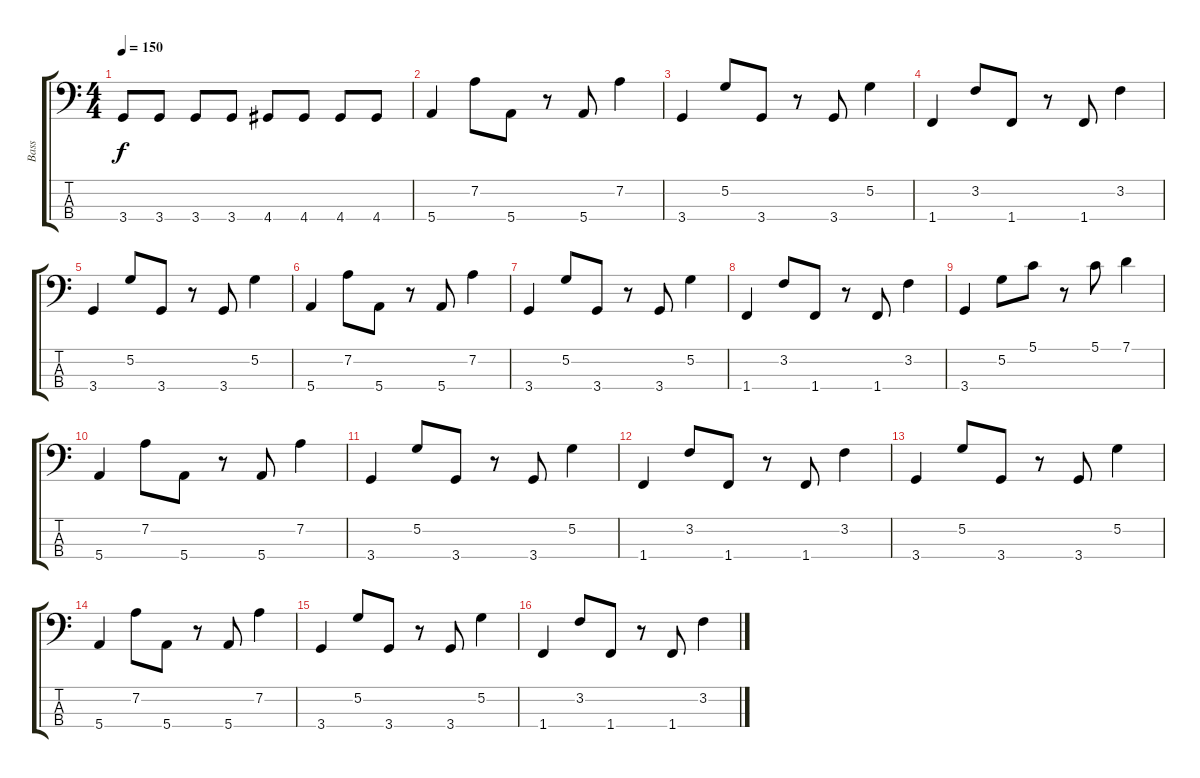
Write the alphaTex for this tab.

\track ("Bass" "Bass") {instrument electricbassfinger}
\staff {score tabs}
\tuning (G2 D2 A1 E1) {hide}
\ts (4 4)
\tempo 150
\clef f4
\ks c
3.4.8{dy f} 3.4.8 3.4.8 3.4.8 4.4.8 4.4.8 4.4.8 4.4.8 |
5.4.4 7.2.8 5.4.8 r.8 5.4.8 7.2.4 |
3.4.4 5.2.8 3.4.8 r.8 3.4.8 5.2.4 |
1.4.4 3.2.8 1.4.8 r.8 1.4.8 3.2.4 |
3.4.4 5.2.8 3.4.8 r.8 3.4.8 5.2.4 |
5.4.4 7.2.8 5.4.8 r.8 5.4.8 7.2.4 |
3.4.4 5.2.8 3.4.8 r.8 3.4.8 5.2.4 |
1.4.4 3.2.8 1.4.8 r.8 1.4.8 3.2.4 |
3.4.4 5.2.8 5.1.8 r.8 5.1.8 7.1.4 |
5.4.4 7.2.8 5.4.8 r.8 5.4.8 7.2.4 |
3.4.4 5.2.8 3.4.8 r.8 3.4.8 5.2.4 |
1.4.4 3.2.8 1.4.8 r.8 1.4.8 3.2.4 |
3.4.4 5.2.8 3.4.8 r.8 3.4.8 5.2.4 |
5.4.4 7.2.8 5.4.8 r.8 5.4.8 7.2.4 |
3.4.4 5.2.8 3.4.8 r.8 3.4.8 5.2.4 |
1.4.4 3.2.8 1.4.8 r.8 1.4.8 3.2.4
